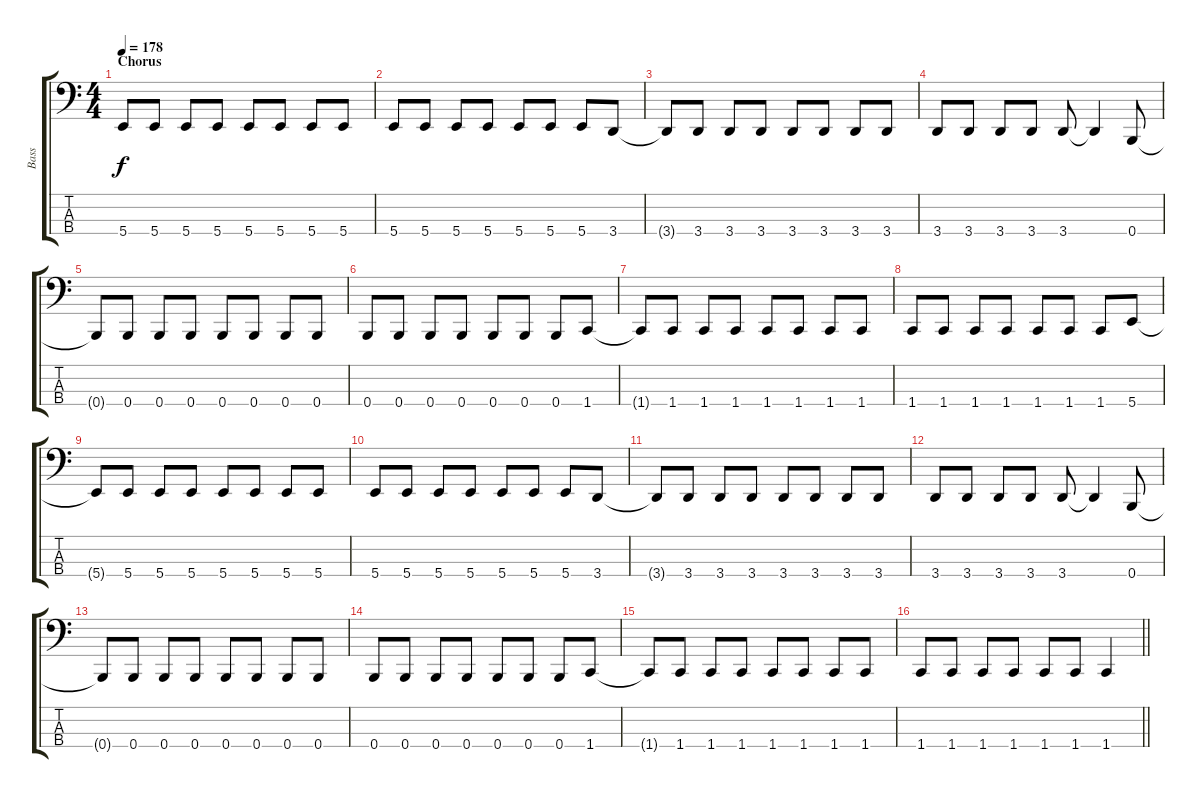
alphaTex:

\track ("Bass" "Bass") {instrument electricbasspick}
\staff {score tabs}
\tuning (E2 B1 Gb1 B0) {hide}
\ts (4 4)
\section ("" "Chorus")
\tempo 178
\clef f4
\ks c
5.4.8{dy f} 5.4.8 5.4.8 5.4.8 5.4.8 5.4.8 5.4.8 5.4.8 |
5.4.8 5.4.8 5.4.8 5.4.8 5.4.8 5.4.8 5.4.8 3.4.8 |
3.4{t}.8 3.4.8 3.4.8 3.4.8 3.4.8 3.4.8 3.4.8 3.4.8 |
3.4.8 3.4.8 3.4.8 3.4.8 3.4.8 3.4{t}.4 0.4.8 |
0.4{t}.8 0.4.8 0.4.8 0.4.8 0.4.8 0.4.8 0.4.8 0.4.8 |
0.4.8 0.4.8 0.4.8 0.4.8 0.4.8 0.4.8 0.4.8 1.4.8 |
1.4{t}.8 1.4.8 1.4.8 1.4.8 1.4.8 1.4.8 1.4.8 1.4.8 |
1.4.8 1.4.8 1.4.8 1.4.8 1.4.8 1.4.8 1.4.8 5.4.8 |
5.4{t}.8 5.4.8 5.4.8 5.4.8 5.4.8 5.4.8 5.4.8 5.4.8 |
5.4.8 5.4.8 5.4.8 5.4.8 5.4.8 5.4.8 5.4.8 3.4.8 |
3.4{t}.8 3.4.8 3.4.8 3.4.8 3.4.8 3.4.8 3.4.8 3.4.8 |
3.4.8 3.4.8 3.4.8 3.4.8 3.4.8 3.4{t}.4 0.4.8 |
0.4{t}.8 0.4.8 0.4.8 0.4.8 0.4.8 0.4.8 0.4.8 0.4.8 |
0.4.8 0.4.8 0.4.8 0.4.8 0.4.8 0.4.8 0.4.8 1.4.8 |
1.4{t}.8 1.4.8 1.4.8 1.4.8 1.4.8 1.4.8 1.4.8 1.4.8 |
\barLineRight lightlight
1.4.8 1.4.8 1.4.8 1.4.8 1.4.8 1.4.8 1.4.4
